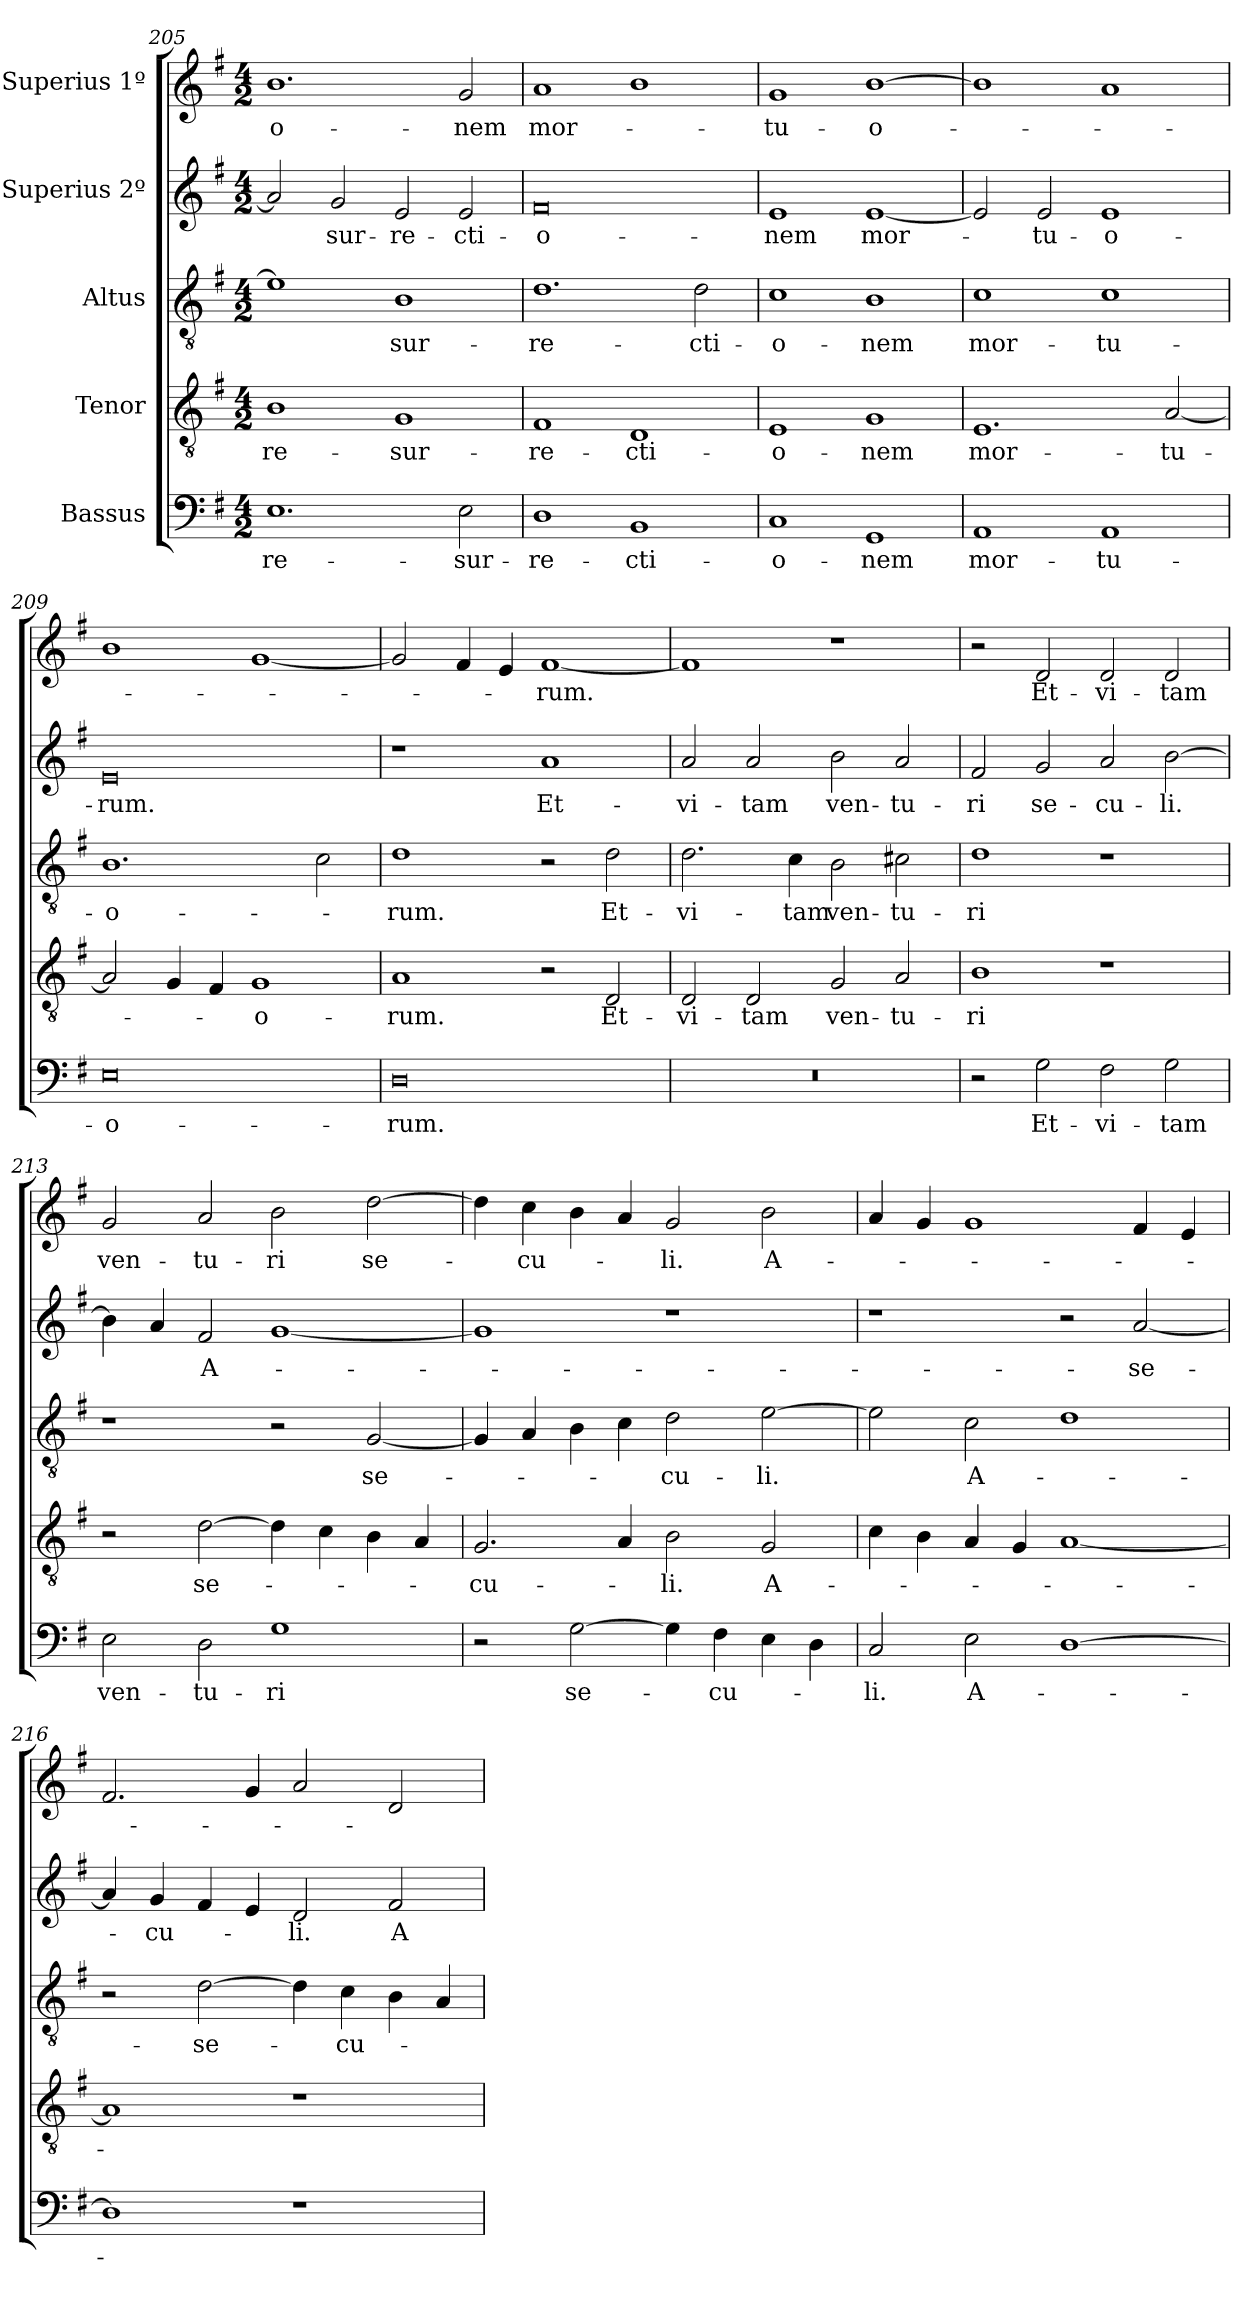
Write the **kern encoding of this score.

**kern	**text	**kern	**text	**kern	**text	**kern	**text	**kern	**text
*part5	*part5	*part4	*part4	*part3	*part3	*part2	*part2	*part1	*part1
*staff5	*staff5	*staff4	*staff4	*staff3	*staff3	*staff2	*staff2	*staff1	*staff1
*I"Bassus	*	*I"Tenor	*	*I"Altus	*	*I"Superius 2º	*	*I"Superius 1º	*
*clefF4	*	*clefGv2	*	*clefGv2	*	*clefG2	*	*clefG2	*
*k[f#]	*	*k[f#]	*	*k[f#]	*	*k[f#]	*	*k[f#]	*
*M4/2	*	*M4/2	*	*M4/2	*	*M4/2	*	*M4/2	*
=205	=205	=205	=205	=205	=205	=205	=205	=205	=205
1.E\	re-	1B\	re-	1e\]	.	2a/]	.	1.b\	-o-
.	.	.	.	.	.	2g/	-sur-	.	.
.	.	1G/	-sur-	1B\	-sur-	2e/	-re-	.	.
2E\	-sur-	.	.	.	.	2e/	-cti-	2g/	-nem
=206	=206	=206	=206	=206	=206	=206	=206	=206	=206
1D\	-re-	1F#/	-re-	1.d\	-re-	0f#/	-o-	1a/	mor-
1BB/	-cti-	1D/	-cti-	.	.	.	.	1b\	.
.	.	.	.	2d\	-cti-	.	.	.	.
=207	=207	=207	=207	=207	=207	=207	=207	=207	=207
1C/	-o-	1E/	-o-	1c\	-o-	1e/	-nem	1g/	-tu-
1GG/	-nem	1G/	-nem	1B\	-nem	[1e/	mor-	[1b\	-o-
=208	=208	=208	=208	=208	=208	=208	=208	=208	=208
1AA/	mor-	1.E/	mor-	1c\	mor-	2e/]	.	1b\]	.
.	.	.	.	.	.	2e/	-tu-	.	.
1AA/	-tu-	.	.	1c\	-tu-	1e/	-o-	1a/	.
.	.	[2A/	-tu-	.	.	.	.	.	.
=209	=209	=209	=209	=209	=209	=209	=209	=209	=209
0E\	-o-	2A/]	.	1.B\	-o-	0e/	-rum.	1b\	.
.	.	4G/	.	.	.	.	.	.	.
.	.	4F#/	.	.	.	.	.	.	.
.	.	1G/	-o-	.	.	.	.	[1g/	.
.	.	.	.	2c\	.	.	.	.	.
=210	=210	=210	=210	=210	=210	=210	=210	=210	=210
0D\	-rum.	1A/	-rum.	1d\	-rum.	1r	.	2g/]	.
.	.	.	.	.	.	.	.	4f#/	.
.	.	.	.	.	.	.	.	4e/	.
.	.	2r	.	2r	.	1a/	Et-	[1f#/	-rum.
.	.	2D/	Et-	2d\	Et-	.	.	.	.
=211	=211	=211	=211	=211	=211	=211	=211	=211	=211
0r	.	2D/	vi-	2.d\	vi-	2a/	vi-	1f#/]	.
.	.	2D/	-tam	.	.	2a/	-tam	.	.
.	.	.	.	4c\	-tam	.	.	.	.
.	.	2G/	ven-	2B\	ven-	2b\	ven-	1r	.
.	.	2A/	-tu-	2c#X\	-tu-	2a/	-tu-	.	.
=212	=212	=212	=212	=212	=212	=212	=212	=212	=212
2r	.	1B\	-ri	1d\	-ri	2f#/	-ri	2r	.
2G\	Et-	.	.	.	.	2g/	se-	2d/	Et-
2F#\	vi-	1r	.	1r	.	2a/	-cu-	2d/	vi-
2G\	-tam	.	.	.	.	[2b\	-li.	2d/	-tam
=213	=213	=213	=213	=213	=213	=213	=213	=213	=213
2E\	ven-	2r	.	1r	.	4b\]	.	2g/	ven-
.	.	.	.	.	.	4a/	.	.	.
2D\	-tu-	[2d\	se-	.	.	2f#/	A-	2a/	-tu-
1G\	-ri	4d\]	.	2r	.	[1g/	.	2b\	-ri
.	.	4c\	.	.	.	.	.	.	.
.	.	4B\	.	[2G/	se-	.	.	[2dd\	se-
.	.	4A/	.	.	.	.	.	.	.
=214	=214	=214	=214	=214	=214	=214	=214	=214	=214
2r	.	2.G/	-cu-	4G/]	.	1g/]	.	4dd\]	.
.	.	.	.	4A/	.	.	.	4cc\	-cu-
[2G\	se-	.	.	4B\	.	.	.	4b\	.
.	.	4A/	.	4c\	.	.	.	4a/	.
4G\]	.	2B\	-li.	2d\	-cu-	1r	.	2g/	-li.
4F#\	-cu-	.	.	.	.	.	.	.	.
4E\	.	2G/	A-	[2e\	-li.	.	.	2b\	A-
4D\	.	.	.	.	.	.	.	.	.
=215	=215	=215	=215	=215	=215	=215	=215	=215	=215
2C/	-li.	4c\	.	2e\]	.	1r	.	4a/	.
.	.	4B\	.	.	.	.	.	4g/	.
2E\	A-	4A/	.	2c\	A-	.	.	1g/	.
.	.	4G/	.	.	.	.	.	.	.
[1D\	.	[1A/	.	1d\	.	2r	.	.	.
.	.	.	.	.	.	[2a/	se-	4f#/	.
.	.	.	.	.	.	.	.	4e/	.
=216	=216	=216	=216	=216	=216	=216	=216	=216	=216
1D\]	.	1A/]	.	2r	.	4a/]	.	2.f#/	.
.	.	.	.	.	.	4g/	-cu-	.	.
.	.	.	.	[2d\	-se-	4f#/	.	.	.
.	.	.	.	.	.	4e/	.	4g/	.
1r	.	1r	.	4d\]	.	2d/	-li.	2a/	.
.	.	.	.	4c\	-cu-	.	.	.	.
.	.	.	.	4B\	.	2f#/	A-	2d/	.
.	.	.	.	4A/	.	.	.	.	.
=	=	=	=	=	=	=	=	=	=
*-	*-	*-	*-	*-	*-	*-	*-	*-	*-
